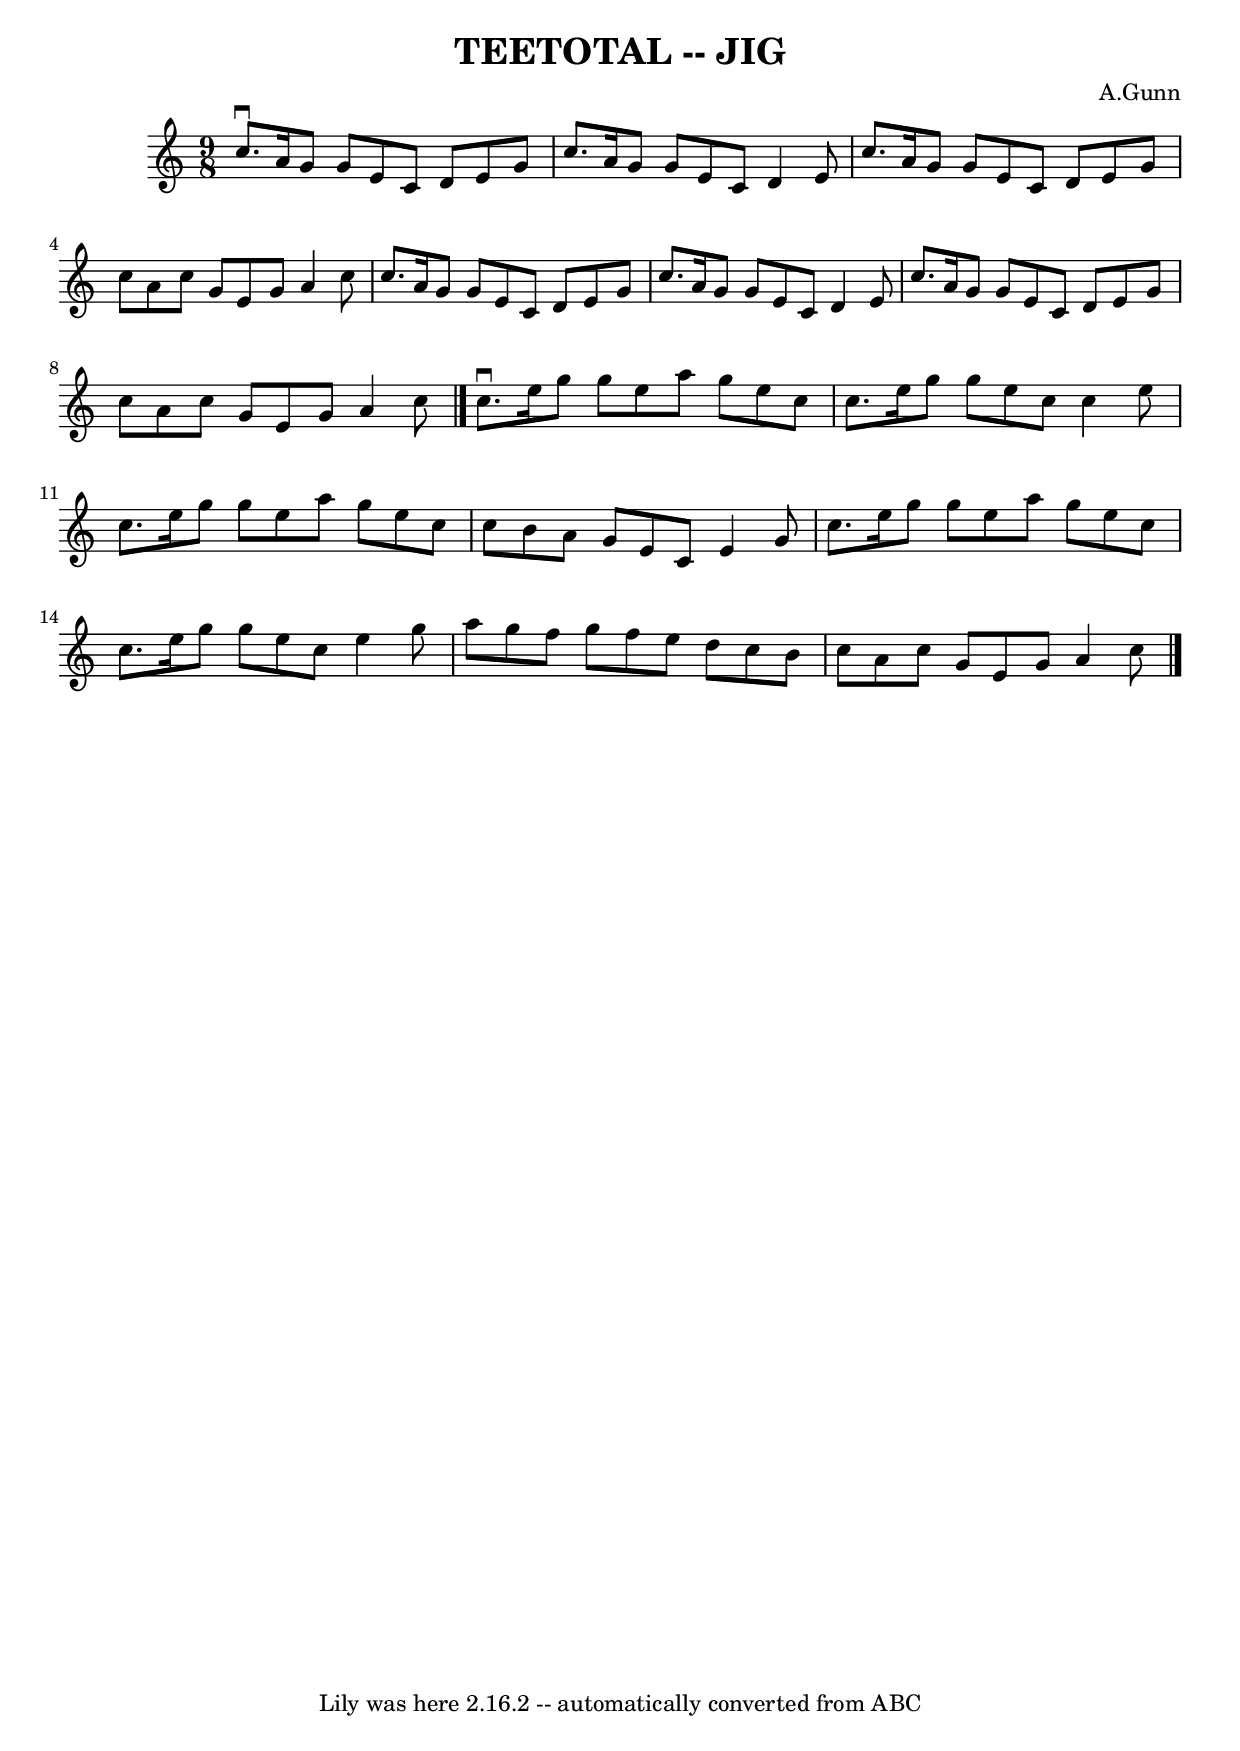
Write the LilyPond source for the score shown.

\version "2.16.2"
\include "Mammoth.ily"
\header {
  %% book = "Ryan's Mammoth Collection of Fiddle Tunes"
  composer = "A.Gunn"
  crossRefNumber = "1"
  footnotes = ""
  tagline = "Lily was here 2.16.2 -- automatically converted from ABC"
  title = "TEETOTAL -- JIG"

}
voicedefault =  {


  \time 9/8 
  \key a \minor
 c''8.^\downbow a'16 g'8 g'8 e'8 c'8    
  d'8 e'8 g'8    |
  c''8. a'16 g'8 g'8 e'8 c'8    
  d'4 e'8    |
  c''8. a'16 g'8 g'8 e'8 c'8 d'8    
  e'8 g'8    |
  c''8 a'8 c''8 g'8 e'8 g'8 a'4    
  c''8        |
  c''8. a'16 g'8 g'8 e'8 c'8 d'8 e'8  
  g'8    |
  c''8. a'16 g'8 g'8 e'8 c'8 d'4 e'8    
  |
  c''8. a'16 g'8 g'8 e'8 c'8 d'8 e'8 g'8    
  |
  c''8 a'8 c''8 g'8 e'8 g'8 a'4 c''8    \bar "|." 
  c''8.^\downbow e''16 g''8 g''8 e''8 a''8 g''8 e''8    
  c''8    |
  c''8. e''16 g''8 g''8 e''8 c''8 c''4    
  e''8    |
  c''8. e''16 g''8 g''8 e''8 a''8 g''8    
  e''8 c''8    |
  c''8 b'8 a'8 g'8 e'8 c'8 e'4    
  g'8        |
  c''8. e''16 g''8 g''8 e''8 a''8 g''8    
  e''8 c''8    |
  c''8. e''16 g''8 g''8 e''8 c''8    
  e''4 g''8    |
  a''8 g''8 f''8 g''8 f''8 e''8 d''8 
  c''8 b'8    |
  c''8 a'8 c''8 g'8 e'8 g'8 a'4    
  c''8    \bar "|."   

}

\score{
  <<

    \context Staff="default"
    {
      \voicedefault 
      
    }

  >>
  \layout {
    
  }
  \midi {
  }

}
